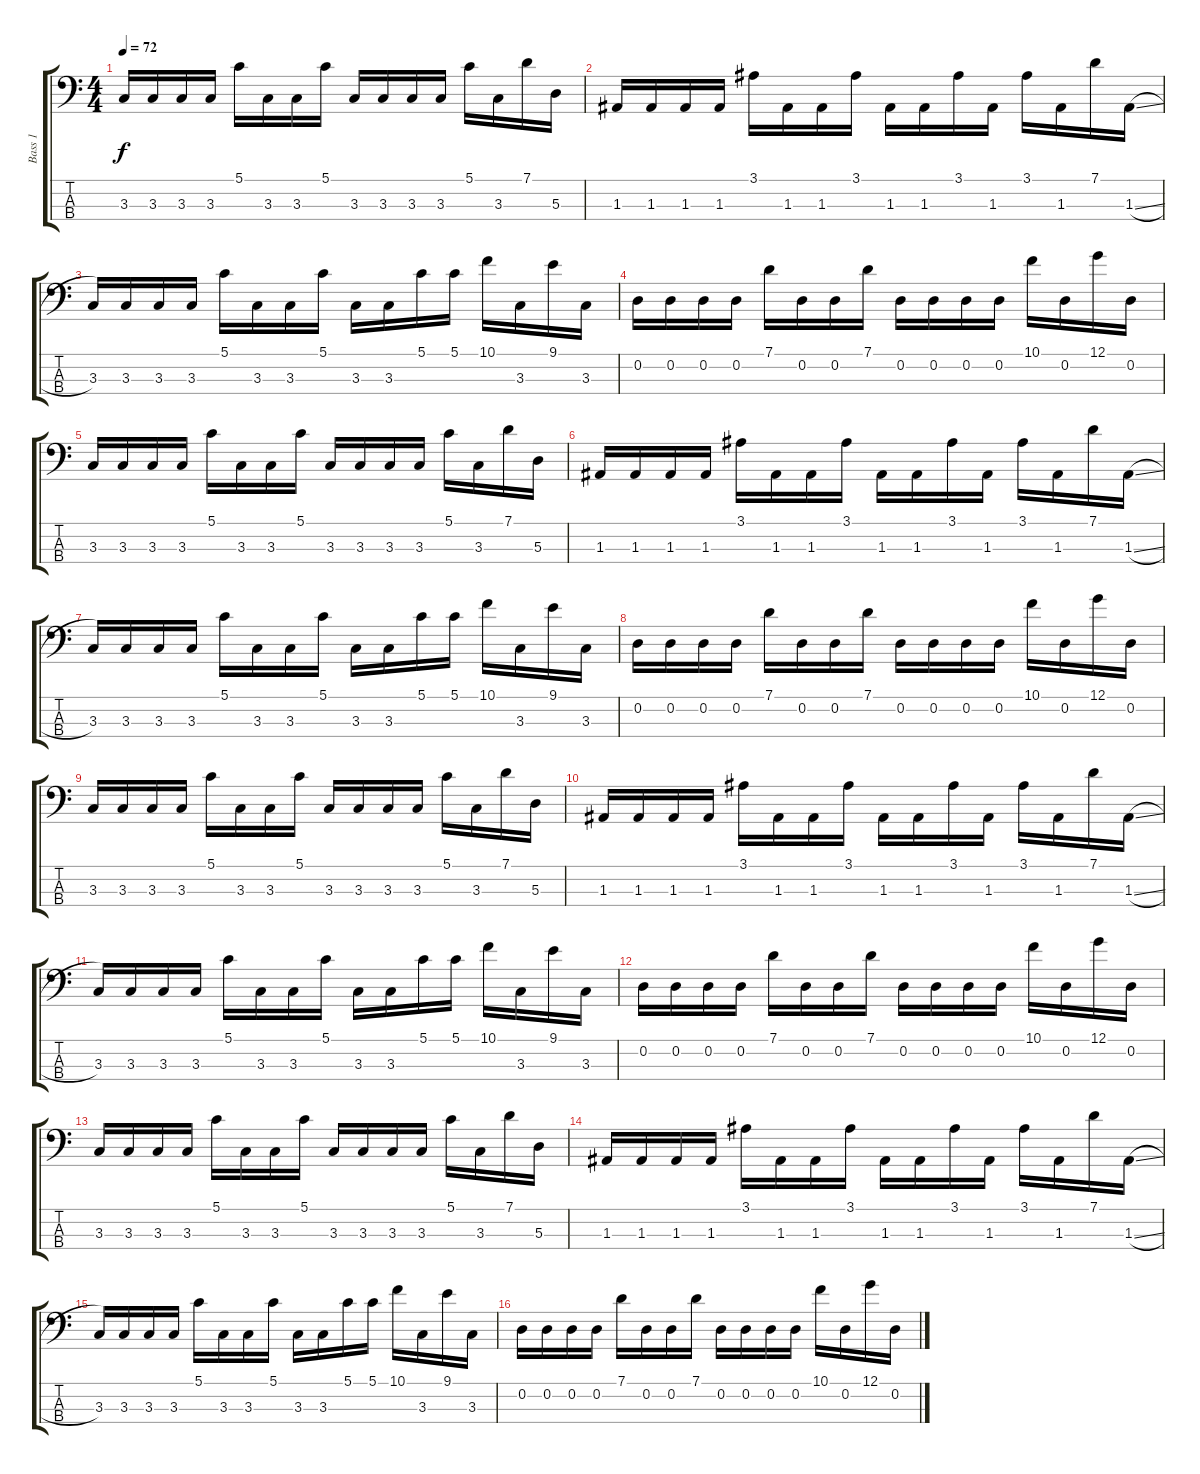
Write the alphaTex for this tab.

\track ("Bass 1" "Bass 1") {instrument electricbassfinger}
\staff {score tabs}
\tuning (G2 D2 A1 E1) {hide}
\ts (4 4)
\tempo 72
\clef f4
\ks c
3.3.16{dy f} 3.3.16 3.3.16 3.3.16 5.1.16 3.3.16 3.3.16 5.1.16 3.3.16 3.3.16 3.3.16 3.3.16 5.1.16 3.3.16 7.1.16 5.3.16 |
1.3.16 1.3.16 1.3.16 1.3.16 3.1.16 1.3.16 1.3.16 3.1.16 1.3.16 1.3.16 3.1.16 1.3.16 3.1.16 1.3.16 7.1.16 1.3{sl}.16 |
3.3.16 3.3.16 3.3.16 3.3.16 5.1.16 3.3.16 3.3.16 5.1.16 3.3.16 3.3.16 5.1.16 5.1.16 10.1.16 3.3.16 9.1.16 3.3.16 |
0.2.16 0.2.16 0.2.16 0.2.16 7.1.16 0.2.16 0.2.16 7.1.16 0.2.16 0.2.16 0.2.16 0.2.16 10.1.16 0.2.16 12.1.16 0.2.16 |
3.3.16 3.3.16 3.3.16 3.3.16 5.1.16 3.3.16 3.3.16 5.1.16 3.3.16 3.3.16 3.3.16 3.3.16 5.1.16 3.3.16 7.1.16 5.3.16 |
1.3.16 1.3.16 1.3.16 1.3.16 3.1.16 1.3.16 1.3.16 3.1.16 1.3.16 1.3.16 3.1.16 1.3.16 3.1.16 1.3.16 7.1.16 1.3{sl}.16 |
3.3.16 3.3.16 3.3.16 3.3.16 5.1.16 3.3.16 3.3.16 5.1.16 3.3.16 3.3.16 5.1.16 5.1.16 10.1.16 3.3.16 9.1.16 3.3.16 |
0.2.16 0.2.16 0.2.16 0.2.16 7.1.16 0.2.16 0.2.16 7.1.16 0.2.16 0.2.16 0.2.16 0.2.16 10.1.16 0.2.16 12.1.16 0.2.16 |
3.3.16 3.3.16 3.3.16 3.3.16 5.1.16 3.3.16 3.3.16 5.1.16 3.3.16 3.3.16 3.3.16 3.3.16 5.1.16 3.3.16 7.1.16 5.3.16 |
1.3.16 1.3.16 1.3.16 1.3.16 3.1.16 1.3.16 1.3.16 3.1.16 1.3.16 1.3.16 3.1.16 1.3.16 3.1.16 1.3.16 7.1.16 1.3{sl}.16 |
3.3.16 3.3.16 3.3.16 3.3.16 5.1.16 3.3.16 3.3.16 5.1.16 3.3.16 3.3.16 5.1.16 5.1.16 10.1.16 3.3.16 9.1.16 3.3.16 |
0.2.16 0.2.16 0.2.16 0.2.16 7.1.16 0.2.16 0.2.16 7.1.16 0.2.16 0.2.16 0.2.16 0.2.16 10.1.16 0.2.16 12.1.16 0.2.16 |
3.3.16 3.3.16 3.3.16 3.3.16 5.1.16 3.3.16 3.3.16 5.1.16 3.3.16 3.3.16 3.3.16 3.3.16 5.1.16 3.3.16 7.1.16 5.3.16 |
1.3.16 1.3.16 1.3.16 1.3.16 3.1.16 1.3.16 1.3.16 3.1.16 1.3.16 1.3.16 3.1.16 1.3.16 3.1.16 1.3.16 7.1.16 1.3{sl}.16 |
3.3.16 3.3.16 3.3.16 3.3.16 5.1.16 3.3.16 3.3.16 5.1.16 3.3.16 3.3.16 5.1.16 5.1.16 10.1.16 3.3.16 9.1.16 3.3.16 |
0.2.16 0.2.16 0.2.16 0.2.16 7.1.16 0.2.16 0.2.16 7.1.16 0.2.16 0.2.16 0.2.16 0.2.16 10.1.16 0.2.16 12.1.16 0.2.16
